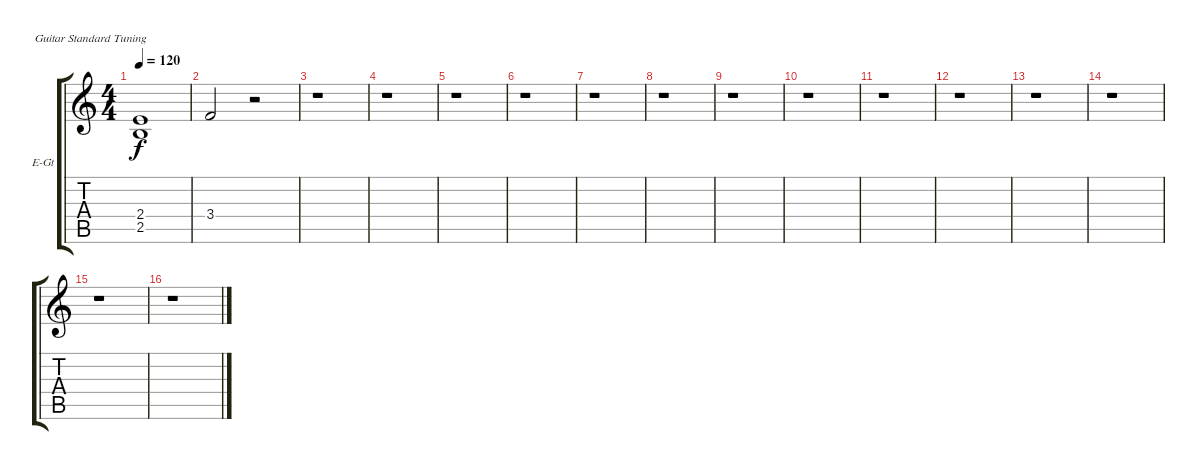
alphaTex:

\bracketExtendMode groupsimilarinstruments
\firstSystemTrackNameOrientation horizontal
\otherSystemsTrackNameOrientation horizontal
\track ("Гитара 2" "E-Gt") {instrument distortionguitar}
\staff {score tabs}
\tuning (E4 B3 G3 D3 A2 E2)
\ts (4 4)
\tempo 120
\clef g2
\ks c
(2.4{t} 2.5{t}).1{dy f} |
3.4.2 r.2 |
r.1 |
r.1 |
r.1 |
r.1 |
r.1 |
r.1 |
r.1 |
r.1 |
r.1 |
r.1 |
r.1 |
r.1 |
r.1 |
r.1
